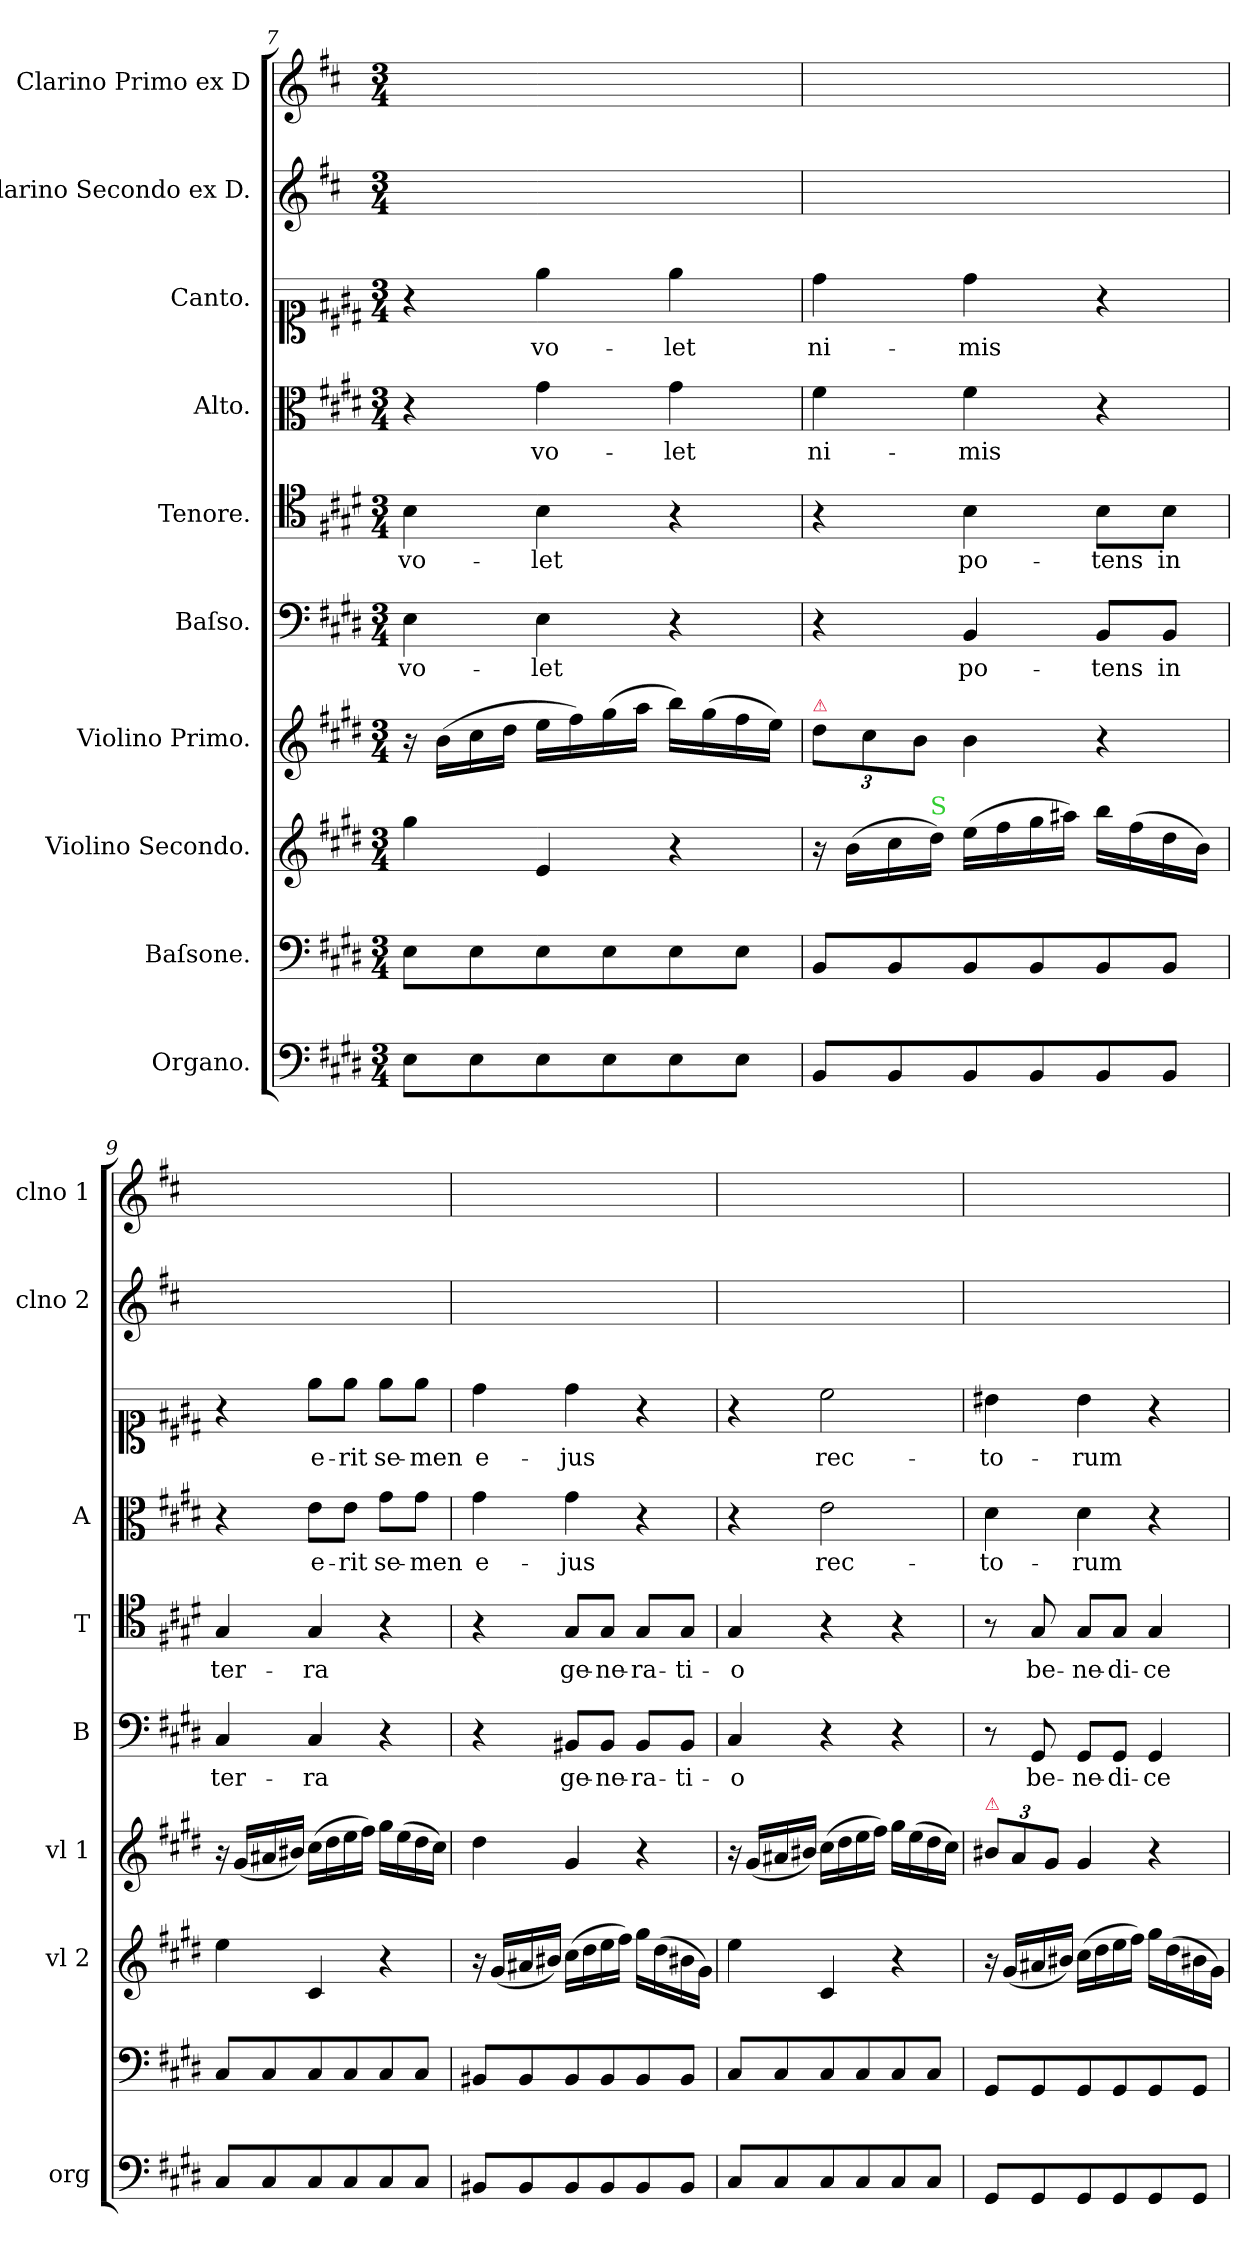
**kern	**kern	**kern	**kern	**kern	**text	**kern	**text	**kern	**text	**kern	**text	**kern	**kern
*part10	*part9	*part8	*part7	*part6	*part6	*part5	*part5	*part4	*part4	*part3	*part3	*part2	*part1
*staff10	*staff9	*staff8	*staff7	*staff6	*staff6	*staff5	*staff5	*staff4	*staff4	*staff3	*staff3	*staff2	*staff1
*I"Organo.	*I"Baſsone.	*I"Violino Secondo.	*I"Violino Primo.	*I"Baſso.	*	*I"Tenore.	*	*I"Alto.	*	*I"Canto.	*	*I"Clarino Secondo ex D.	*I"Clarino Primo ex D
*I'org	*	*I'vl 2	*I'vl 1	*I'B	*	*I'T	*	*I'A	*	*	*	*I'clno 2	*I'clno 1
*clefF4	*clefF4	*clefG2	*clefG2	*clefF4	*	*clefC4	*	*clefC3	*	*clefC1	*	*clefG2	*clefG2
*	*	*	*	*	*	*	*	*	*	*	*	*ITrd-1c-2	*ITrd-1c-2
*k[f#c#g#d#]	*k[f#c#g#d#]	*k[f#c#g#d#]	*k[f#c#g#d#]	*k[f#c#g#d#]	*	*k[f#c#g#d#]	*	*k[f#c#g#d#]	*	*k[f#c#g#d#]	*	*k[f#c#g#d#]	*k[f#c#g#d#]
*E:	*E:	*E:	*E:	*E:	*	*E:	*	*E:	*	*E:	*	*E:	*E:
*M3/4	*M3/4	*M3/4	*M3/4	*M3/4	*	*M3/4	*	*M3/4	*	*M3/4	*	*M3/4	*M3/4
=7	=7	=7	=7	=7	=7	=7	=7	=7	=7	=7	=7	=7	=7
8E\L	8E\L	4gg#\	16r	4E\	vo-	4B\	vo-	4r	.	4r	.	2.ryy	2.ryy
.	.	.	(16b\LL	.	.	.	.	.	.	.	.	.	.
8E\	8E\	.	16cc#\	.	.	.	.	.	.	.	.	.	.
.	.	.	16dd#\JJ	.	.	.	.	.	.	.	.	.	.
8E\	8E\	4e/	16ee\LL	4E\	-let	4B\	-let	4g#\	vo-	4ee\	vo-	.	.
.	.	.	16ff#\)	.	.	.	.	.	.	.	.	.	.
8E\	8E\	.	(16gg#\	.	.	.	.	.	.	.	.	.	.
.	.	.	16aa\JJ	.	.	.	.	.	.	.	.	.	.
8E\	8E\	4r	16bb\LL)	4r	.	4r	.	4g#\	-let	4ee\	-let	.	.
.	.	.	(16gg#\	.	.	.	.	.	.	.	.	.	.
8E\J	8E\J	.	16ff#\	.	.	.	.	.	.	.	.	.	.
.	.	.	16ee\JJ)	.	.	.	.	.	.	.	.	.	.
=8	=8	=8	=8	=8	=8	=8	=8	=8	=8	=8	=8	=8	=8
!	!	!	!LO:TX:a:color=crimson:t=⚠	!	!	!	!	!	!	!	!	!	!
8BB/L	8BB/L	16r	12dd#\L	4r	.	4r	.	4f#\	ni-	4dd#\	ni-	2.ryy	2.ryy
.	.	(16b\LL	.	.	.	.	.	.	.	.	.	.	.
.	.	.	12cc#\	.	.	.	.	.	.	.	.	.	.
8BB/	8BB/	16cc#\	.	.	.	.	.	.	.	.	.	.	.
.	.	.	12b\J	.	.	.	.	.	.	.	.	.	.
!	!	!LO:TX:a:color=limegreen:t=S	!	!	!	!	!	!	!	!	!	!	!
.	.	16dd#\JJ)	.	.	.	.	.	.	.	.	.	.	.
8BB/	8BB/	(16ee\LL	4b\	4BB/	po-	4B\	po-	4f#\	-mis	4dd#\	-mis	.	.
.	.	16ff#\	.	.	.	.	.	.	.	.	.	.	.
8BB/	8BB/	16gg#\	.	.	.	.	.	.	.	.	.	.	.
.	.	16aa#X\JJ)	.	.	.	.	.	.	.	.	.	.	.
8BB/	8BB/	16bb\LL	4r	8BB/L	-tens	8B\L	-tens	4r	.	4r	.	.	.
.	.	(16ff#\	.	.	.	.	.	.	.	.	.	.	.
8BB/J	8BB/J	16dd#\	.	8BB/J	in	8B\J	in	.	.	.	.	.	.
.	.	16b\JJ)	.	.	.	.	.	.	.	.	.	.	.
=9	=9	=9	=9	=9	=9	=9	=9	=9	=9	=9	=9	=9	=9
8C#/L	8C#/L	4ee\	16r	4C#/	ter-	4G#/	ter-	4r	.	4r	.	2.ryy	2.ryy
.	.	.	(16g#/LL	.	.	.	.	.	.	.	.	.	.
8C#/	8C#/	.	16a#X/	.	.	.	.	.	.	.	.	.	.
.	.	.	16b#X/JJ)	.	.	.	.	.	.	.	.	.	.
8C#/	8C#/	4c#/	(16cc#\LL	4C#/	-ra	4G#/	-ra	8e\L	e-	8ee\L	e-	.	.
.	.	.	16dd#\	.	.	.	.	.	.	.	.	.	.
8C#/	8C#/	.	16ee\	.	.	.	.	8e\J	-rit	8ee\J	-rit	.	.
.	.	.	16ff#\JJ)	.	.	.	.	.	.	.	.	.	.
8C#/	8C#/	4r	16gg#\LL	4r	.	4r	.	8g#\L	se-	8ee\L	se-	.	.
.	.	.	(16ee\	.	.	.	.	.	.	.	.	.	.
8C#/J	8C#/J	.	16dd#\	.	.	.	.	8g#\J	-men	8ee\J	-men	.	.
.	.	.	16cc#\JJ)	.	.	.	.	.	.	.	.	.	.
=10	=10	=10	=10	=10	=10	=10	=10	=10	=10	=10	=10	=10	=10
8BB#X/L	8BB#X/L	16r	4dd#\	4r	.	4r	.	4g#\	e-	4dd#\	e-	2.ryy	2.ryy
.	.	(16g#/LL	.	.	.	.	.	.	.	.	.	.	.
8BB#/	8BB#/	16a#X/	.	.	.	.	.	.	.	.	.	.	.
.	.	16b#X/JJ)	.	.	.	.	.	.	.	.	.	.	.
8BB#/	8BB#/	(16cc#\LL	4g#/	8BB#X/L	ge-	8G#/L	ge-	4g#\	-jus	4dd#\	-jus	.	.
.	.	16dd#\	.	.	.	.	.	.	.	.	.	.	.
8BB#/	8BB#/	16ee\	.	8BB#/J	-ne-	8G#/J	-ne-	.	.	.	.	.	.
.	.	16ff#\JJ)	.	.	.	.	.	.	.	.	.	.	.
8BB#/	8BB#/	16gg#\LL	4r	8BB#/L	-ra-	8G#/L	-ra-	4r	.	4r	.	.	.
.	.	(16dd#\	.	.	.	.	.	.	.	.	.	.	.
8BB#/J	8BB#/J	16b#X\	.	8BB#/J	-ti-	8G#/J	-ti-	.	.	.	.	.	.
.	.	16g#\JJ)	.	.	.	.	.	.	.	.	.	.	.
=11	=11	=11	=11	=11	=11	=11	=11	=11	=11	=11	=11	=11	=11
8C#/L	8C#/L	4ee\	16r	4C#/	-o	4G#/	-o	4r	.	4r	.	2.ryy	2.ryy
.	.	.	(16g#/LL	.	.	.	.	.	.	.	.	.	.
8C#/	8C#/	.	16a#X/	.	.	.	.	.	.	.	.	.	.
.	.	.	16b#X/JJ)	.	.	.	.	.	.	.	.	.	.
8C#/	8C#/	4c#/	(16cc#\LL	4r	.	4r	.	2e\	rec-	2cc#\	rec-	.	.
.	.	.	16dd#\	.	.	.	.	.	.	.	.	.	.
8C#/	8C#/	.	16ee\	.	.	.	.	.	.	.	.	.	.
.	.	.	16ff#\JJ)	.	.	.	.	.	.	.	.	.	.
8C#/	8C#/	4r	16gg#\LL	4r	.	4r	.	.	.	.	.	.	.
.	.	.	(16ee\	.	.	.	.	.	.	.	.	.	.
8C#/J	8C#/J	.	16dd#\	.	.	.	.	.	.	.	.	.	.
.	.	.	16cc#\JJ)	.	.	.	.	.	.	.	.	.	.
=12	=12	=12	=12	=12	=12	=12	=12	=12	=12	=12	=12	=12	=12
!	!	!	!LO:TX:a:color=crimson:t=⚠	!	!	!	!	!	!	!	!	!	!
8GG#/L	8GG#/L	16r	12b#X/L	8r	.	8r	.	4d#\	-to-	4b#X\	-to-	2.ryy	2.ryy
.	.	(16g#/LL	.	.	.	.	.	.	.	.	.	.	.
.	.	.	12a/	.	.	.	.	.	.	.	.	.	.
8GG#/	8GG#/	16a#X/	.	8GG#/	be-	8G#/	be-	.	.	.	.	.	.
.	.	.	12g#/J	.	.	.	.	.	.	.	.	.	.
.	.	16b#X/JJ)	.	.	.	.	.	.	.	.	.	.	.
8GG#/	8GG#/	(16cc#\LL	4g#/	8GG#/L	-ne-	8G#/L	-ne-	4d#\	-rum	4b#\	-rum	.	.
.	.	16dd#\	.	.	.	.	.	.	.	.	.	.	.
8GG#/	8GG#/	16ee\	.	8GG#/J	-di-	8G#/J	-di-	.	.	.	.	.	.
.	.	16ff#\JJ)	.	.	.	.	.	.	.	.	.	.	.
8GG#/	8GG#/	16gg#\LL	4r	4GG#/	-ce-	4G#/	-ce-	4r	.	4r	.	.	.
.	.	(16dd#\	.	.	.	.	.	.	.	.	.	.	.
8GG#/J	8GG#/J	16b#X\	.	.	.	.	.	.	.	.	.	.	.
.	.	16g#\JJ)	.	.	.	.	.	.	.	.	.	.	.
=	=	=	=	=	=	=	=	=	=	=	=	=	=
*-	*-	*-	*-	*-	*-	*-	*-	*-	*-	*-	*-	*-	*-
